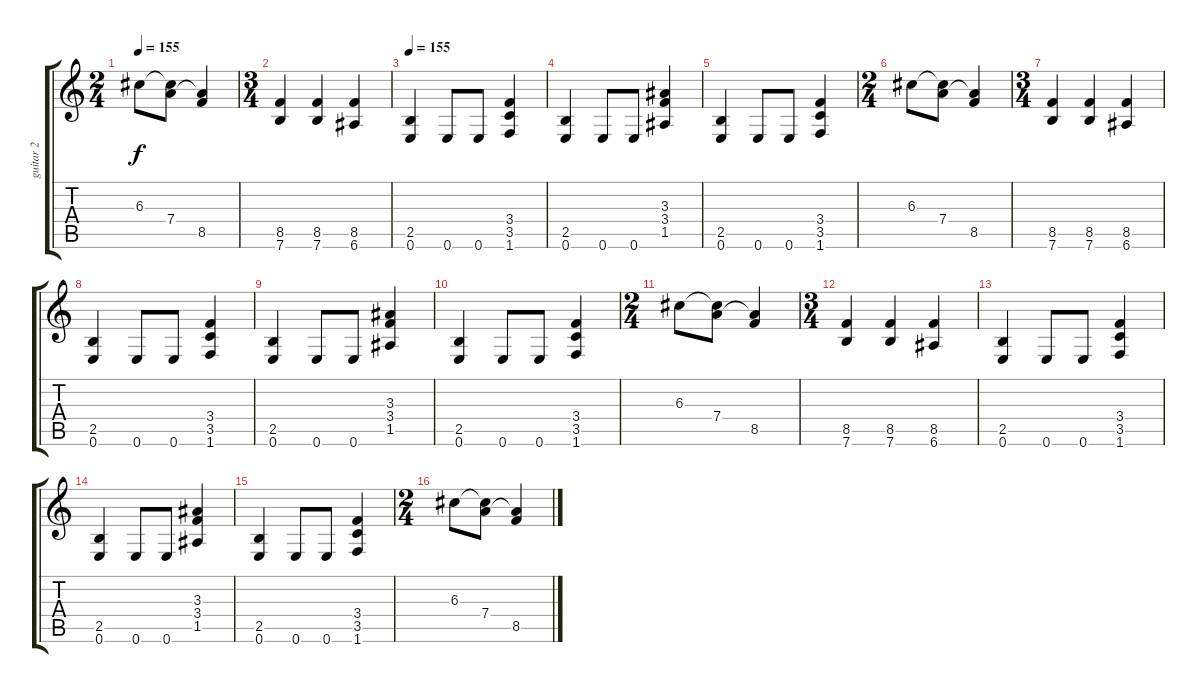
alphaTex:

\track ("guitar 2" "guitar 2") {instrument distortionguitar}
\staff {score tabs}
\tuning (E4 B3 G3 D3 A2 E2) {hide}
\ts (2 4)
\tempo 155
\clef g2
\ks c
6.3.8{dy f} (6.3{t} 7.4).8 (7.4{t} 8.5).4 |
\ts (3 4)
(8.5 7.6).4 (8.5 7.6).4 (8.5 6.6).4 |
\tempo 155
(2.5 0.6).4 0.6.8 0.6.8 (3.4 3.5 1.6).4 |
(2.5 0.6).4 0.6.8 0.6.8 (3.3 3.4 1.5).4 |
(2.5 0.6).4 0.6.8 0.6.8 (3.4 3.5 1.6).4 |
\ts (2 4)
6.3.8 (6.3{t} 7.4).8 (7.4{t} 8.5).4 |
\ts (3 4)
(8.5 7.6).4 (8.5 7.6).4 (8.5 6.6).4 |
(2.5 0.6).4 0.6.8 0.6.8 (3.4 3.5 1.6).4 |
(2.5 0.6).4 0.6.8 0.6.8 (3.3 3.4 1.5).4 |
(2.5 0.6).4 0.6.8 0.6.8 (3.4 3.5 1.6).4 |
\ts (2 4)
6.3.8 (6.3{t} 7.4).8 (7.4{t} 8.5).4 |
\ts (3 4)
(8.5 7.6).4 (8.5 7.6).4 (8.5 6.6).4 |
(2.5 0.6).4 0.6.8 0.6.8 (3.4 3.5 1.6).4 |
(2.5 0.6).4 0.6.8 0.6.8 (3.3 3.4 1.5).4 |
(2.5 0.6).4 0.6.8 0.6.8 (3.4 3.5 1.6).4 |
\ts (2 4)
6.3.8 (6.3{t} 7.4).8 (7.4{t} 8.5).4
